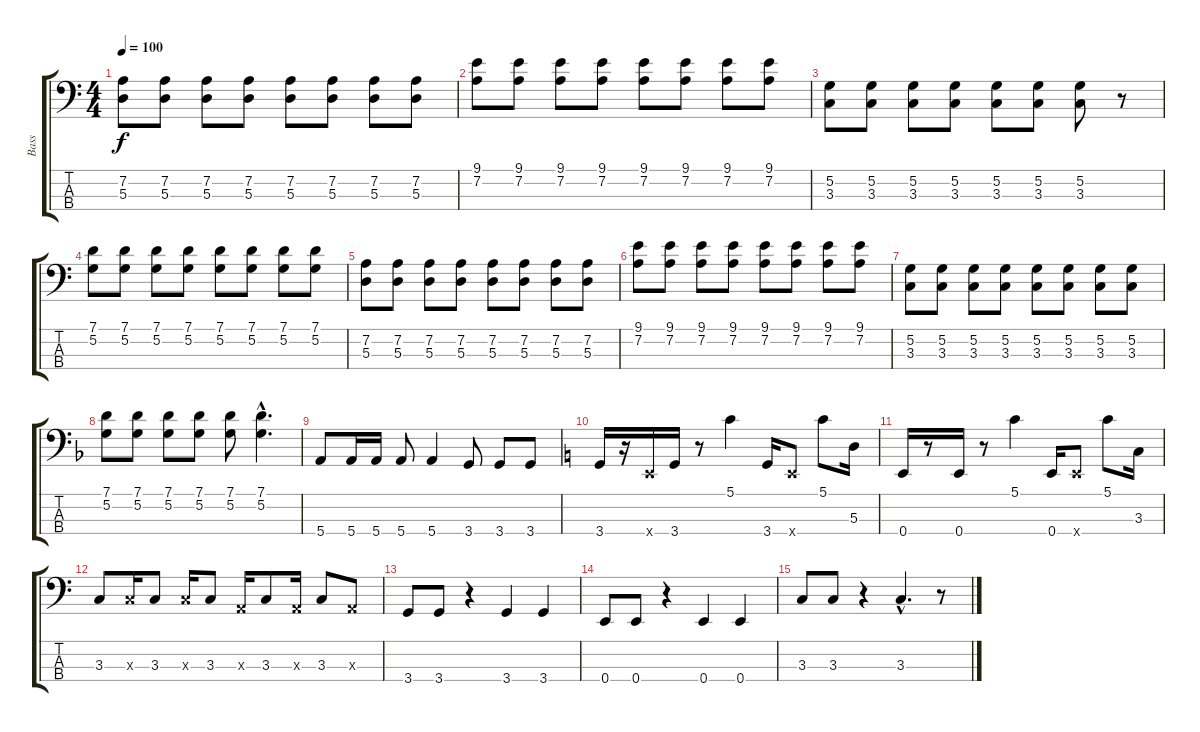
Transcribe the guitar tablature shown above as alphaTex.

\track ("Bass" "Bass") {instrument electricbassfinger}
\staff {score tabs}
\tuning (G2 D2 A1 E1) {hide}
\ts (4 4)
\tempo 100
\clef f4
\ks c
(7.2 5.3).8{dy f instrument electricbasspick} (7.2 5.3).8 (7.2 5.3).8 (7.2 5.3).8 (7.2 5.3).8 (7.2 5.3).8 (7.2 5.3).8 (7.2 5.3).8 |
(9.1 7.2).8 (9.1 7.2).8 (9.1 7.2).8 (9.1 7.2).8 (9.1 7.2).8 (9.1 7.2).8 (9.1 7.2).8 (9.1 7.2).8 |
(5.2 3.3).8 (5.2 3.3).8 (5.2 3.3).8 (5.2 3.3).8 (5.2 3.3).8 (5.2 3.3).8 (5.2 3.3).8 r.8 |
(7.1 5.2).8 (7.1 5.2).8 (7.1 5.2).8 (7.1 5.2).8 (7.1 5.2).8 (7.1 5.2).8 (7.1 5.2).8 (7.1 5.2).8 |
(7.2 5.3).8 (7.2 5.3).8 (7.2 5.3).8 (7.2 5.3).8 (7.2 5.3).8 (7.2 5.3).8 (7.2 5.3).8 (7.2 5.3).8 |
(9.1 7.2).8 (9.1 7.2).8 (9.1 7.2).8 (9.1 7.2).8 (9.1 7.2).8 (9.1 7.2).8 (9.1 7.2).8 (9.1 7.2).8 |
(5.2 3.3).8 (5.2 3.3).8 (5.2 3.3).8 (5.2 3.3).8 (5.2 3.3).8 (5.2 3.3).8 (5.2 3.3).8 (5.2 3.3).8 |
\ks f
(7.1 5.2).8 (7.1 5.2).8 (7.1 5.2).8 (7.1 5.2).8 (7.1 5.2).8 (7.1{hac} 5.2{hac}).4{d} |
5.4.8{instrument electricbassfinger} 5.4.16 5.4.16 5.4.8 5.4.4 3.4.8 3.4.8 3.4.8 |
\ks c
3.4.16 r.16 0.4{x}.16 3.4.16 r.8 5.1.4 3.4.16 0.4{x}.8 5.1.8 5.3.16 |
0.4.16 r.8 0.4.16 r.8 5.1.4 0.4.16 0.4{x}.8 5.1.8 3.3.16 |
3.3.8 3.3{x}.16 3.3.8 3.3{x}.16 3.3.8 0.3{x}.16 3.3.8 0.3{x}.16 3.3.8 0.3{x}.8 |
3.4.8 3.4.8 r.4 3.4.4 3.4.4 |
0.4.8 0.4.8 r.4 0.4.4 0.4.4 |
3.3.8 3.3.8 r.4 3.3{hac}.4{d} r.8
